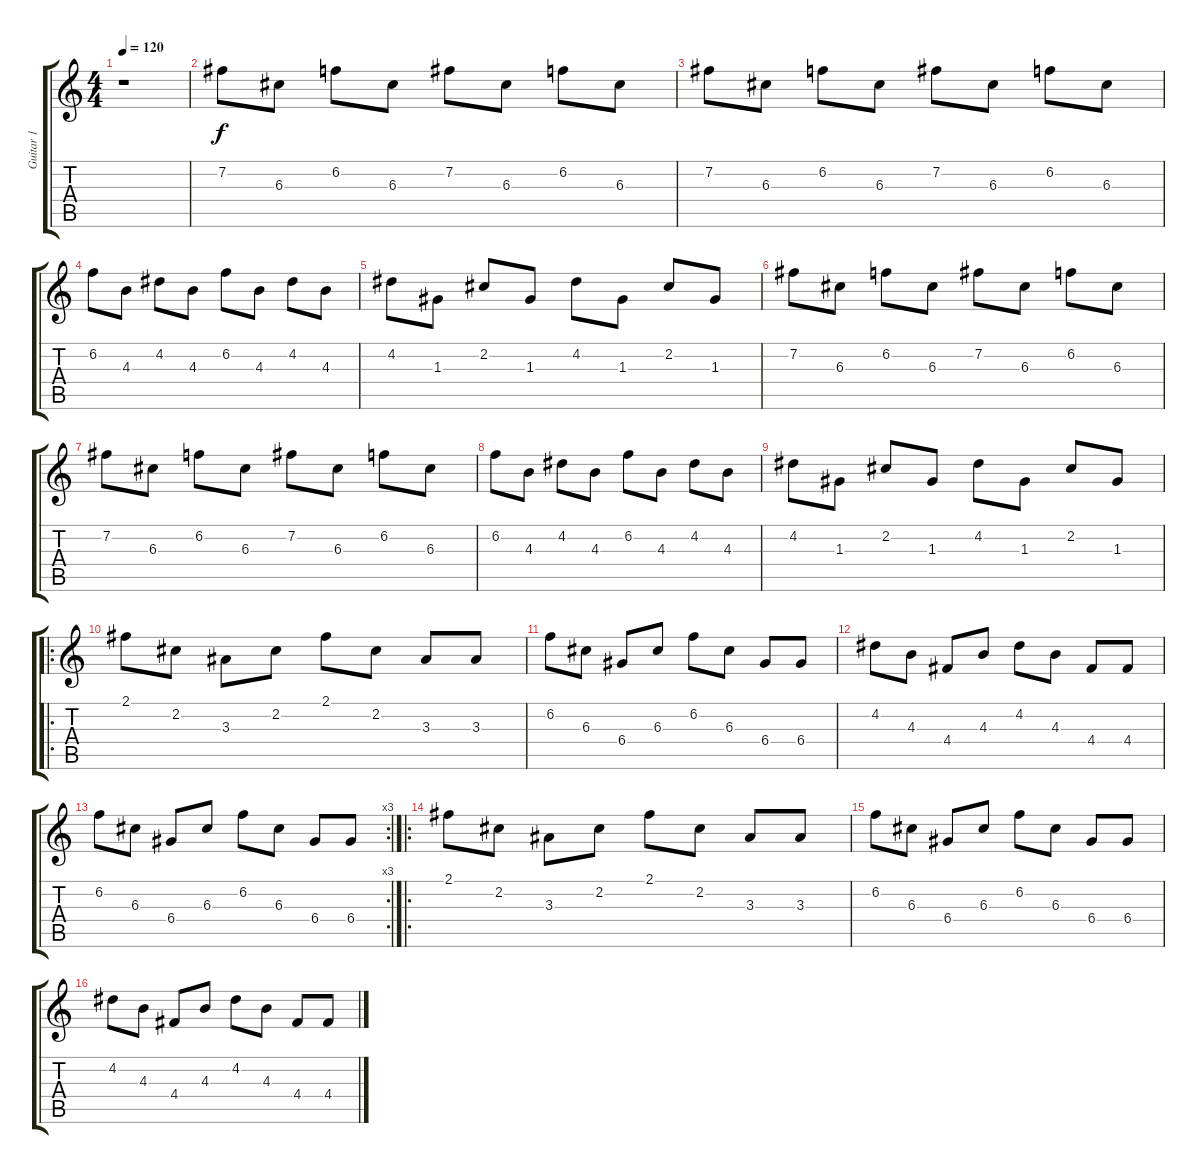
\track ("Guitar 1" "Guitar 1") {instrument overdrivenguitar}
\staff {score tabs}
\tuning (E4 B3 G3 D3 A2 E2) {hide}
\ts (4 4)
\tempo 120
\clef g2
\ks c
r.1{dy f instrument overdrivenguitar} |
7.2.8 6.3.8 6.2.8 6.3.8 7.2.8 6.3.8 6.2.8 6.3.8 |
7.2.8 6.3.8 6.2.8 6.3.8 7.2.8 6.3.8 6.2.8 6.3.8 |
6.2.8 4.3.8 4.2.8 4.3.8 6.2.8 4.3.8 4.2.8 4.3.8 |
4.2.8 1.3.8 2.2.8 1.3.8 4.2.8 1.3.8 2.2.8 1.3.8 |
7.2.8 6.3.8 6.2.8 6.3.8 7.2.8 6.3.8 6.2.8 6.3.8 |
7.2.8 6.3.8 6.2.8 6.3.8 7.2.8 6.3.8 6.2.8 6.3.8 |
6.2.8 4.3.8 4.2.8 4.3.8 6.2.8 4.3.8 4.2.8 4.3.8 |
4.2.8 1.3.8 2.2.8 1.3.8 4.2.8 1.3.8 2.2.8 1.3.8 |
\ro
2.1.8 2.2.8 3.3.8 2.2.8 2.1.8 2.2.8 3.3.8 3.3.8 |
6.2.8 6.3.8 6.4.8 6.3.8 6.2.8 6.3.8 6.4.8 6.4.8 |
4.2.8 4.3.8 4.4.8 4.3.8 4.2.8 4.3.8 4.4.8 4.4.8 |
\rc 3
6.2.8 6.3.8 6.4.8 6.3.8 6.2.8 6.3.8 6.4.8 6.4.8 |
\ro
2.1.8 2.2.8 3.3.8 2.2.8 2.1.8 2.2.8 3.3.8 3.3.8 |
6.2.8 6.3.8 6.4.8 6.3.8 6.2.8 6.3.8 6.4.8 6.4.8 |
4.2.8 4.3.8 4.4.8 4.3.8 4.2.8 4.3.8 4.4.8 4.4.8
